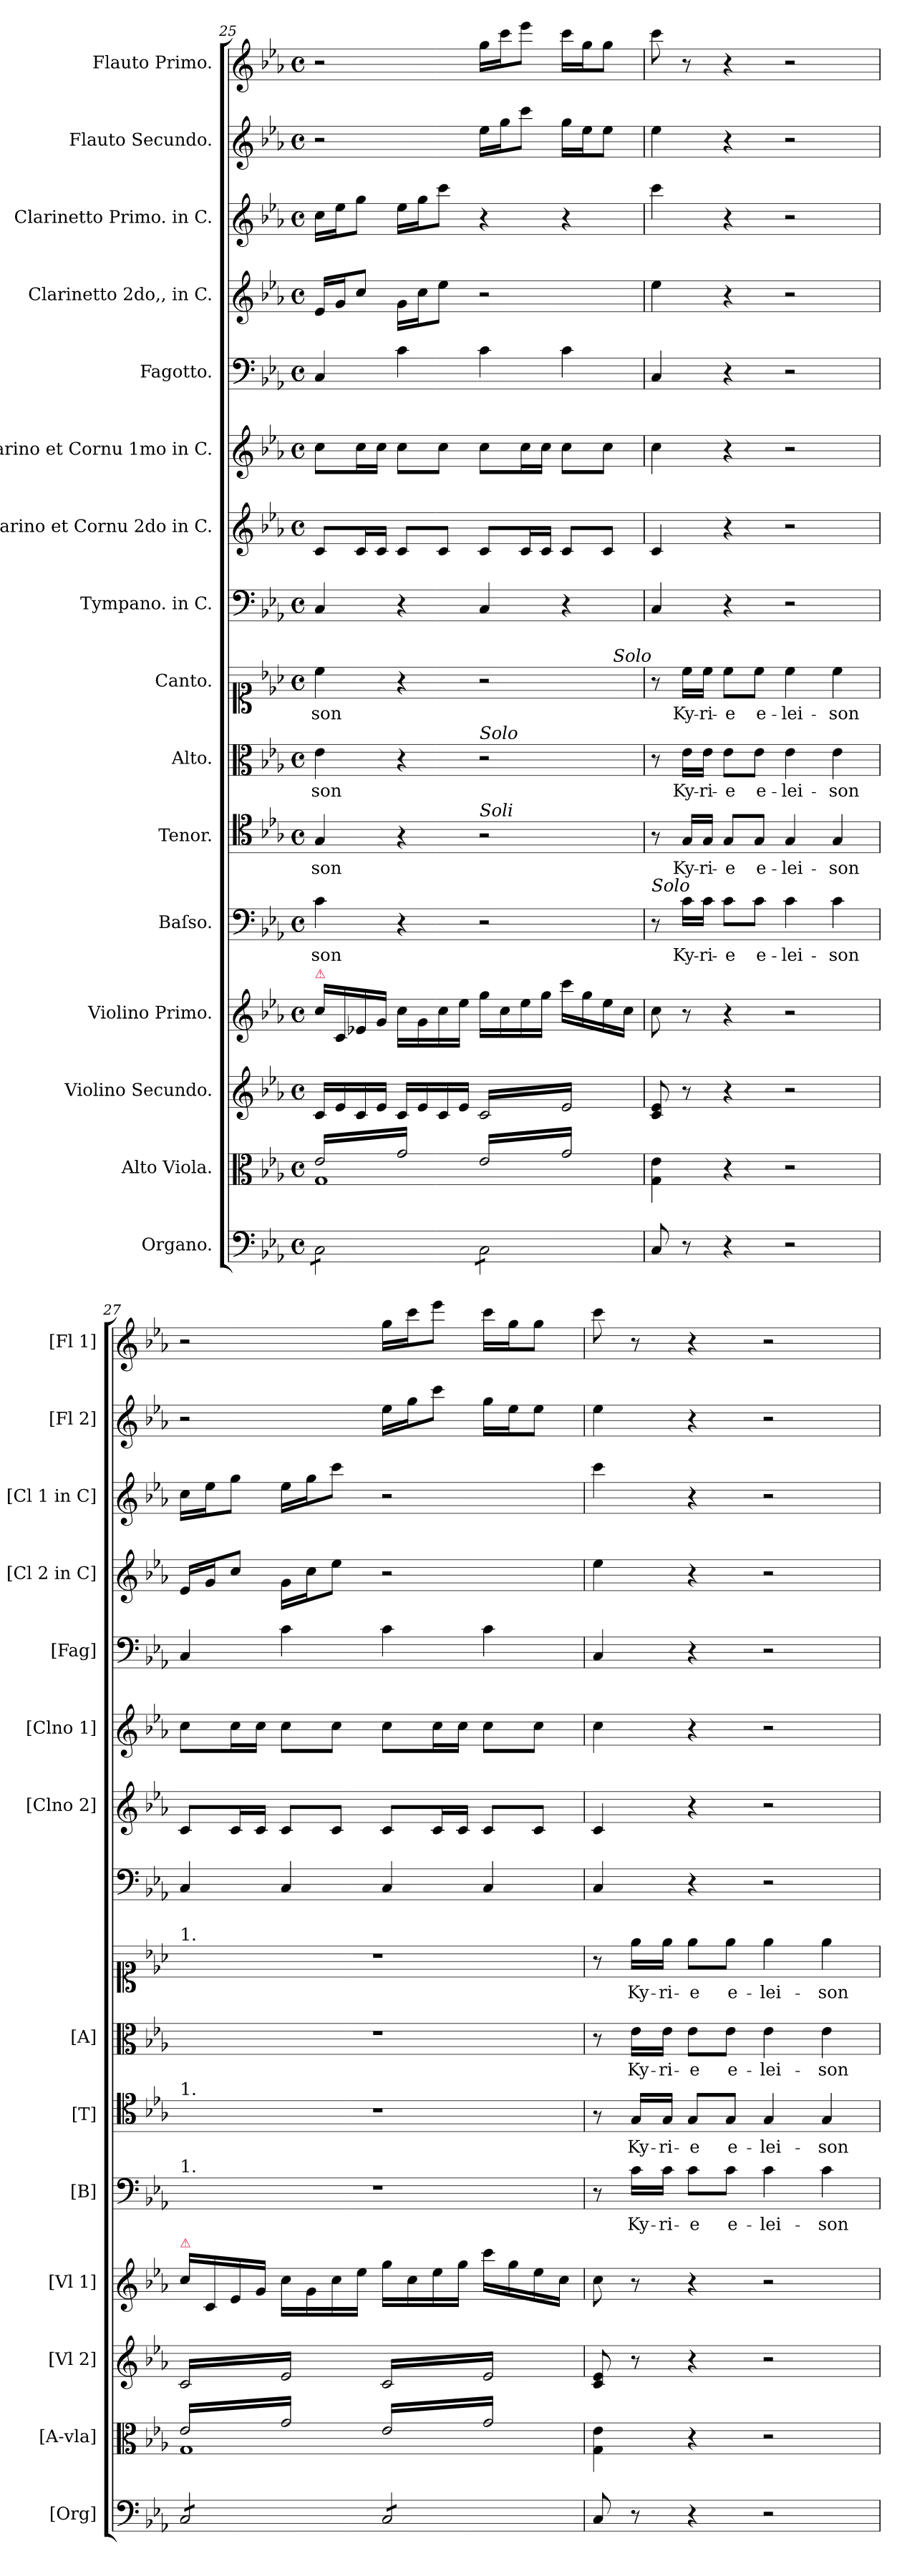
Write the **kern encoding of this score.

**kern	**kern	**dynam	**kern	**dynam	**kern	**dynam	**kern	**text	**dynam	**kern	**text	**kern	**text	**kern	**text	**kern	**kern	**kern	**kern	**kern	**kern	**kern	**kern
*part16	*part15	*part15	*part14	*part14	*part13	*part13	*part12	*part12	*part12	*part11	*part11	*part10	*part10	*part9	*part9	*part8	*part7	*part6	*part5	*part4	*part3	*part2	*part1
*staff16	*staff15	*staff15	*staff14	*staff14	*staff13	*staff13	*staff12	*staff12	*staff12	*staff11	*staff11	*staff10	*staff10	*staff9	*staff9	*staff8	*staff7	*staff6	*staff5	*staff4	*staff3	*staff2	*staff1
*I"Organo.	*I"Alto Viola.	*	*I"Violino Secundo.	*	*I"Violino Primo.	*	*I"Baſso.	*	*	*I"Tenor.	*	*I"Alto.	*	*I"Canto.	*	*I"Tympano. in C.	*I"Clarino et Cornu 2do in C.	*I"Clarino et Cornu 1mo in C.	*I"Fagotto.	*I"Clarinetto 2do,, in C.	*I"Clarinetto Primo. in C.	*I"Flauto Secundo.	*I"Flauto Primo.
*I'[Org]	*I'[A-vla]	*	*I'[Vl 2]	*	*I'[Vl 1]	*	*I'[B]	*	*	*I'[T]	*	*I'[A]	*	*	*	*	*I'[Clno 2]	*I'[Clno 1]	*I'[Fag]	*I'[Cl 2 in C]	*I'[Cl 1 in C]	*I'[Fl 2]	*I'[Fl 1]
*clefF4	*clefC3	*	*clefG2	*	*clefG2	*	*clefF4	*	*	*clefC4	*	*clefC3	*	*clefC1	*	*clefF4	*clefG2	*clefG2	*clefF4	*clefG2	*clefG2	*clefG2	*clefG2
*k[b-e-a-]	*k[b-e-a-]	*	*k[b-e-a-]	*	*k[b-e-a-]	*	*k[b-e-a-]	*	*	*k[b-e-a-]	*	*k[b-e-a-]	*	*k[b-e-a-]	*	*k[b-e-a-]	*k[b-e-a-]	*k[b-e-a-]	*k[b-e-a-]	*k[b-e-a-]	*k[b-e-a-]	*k[b-e-a-]	*k[b-e-a-]
*M4/4	*M4/4	*	*M4/4	*	*M4/4	*	*M4/4	*	*	*M4/4	*	*M4/4	*	*M4/4	*	*M4/4	*M4/4	*M4/4	*M4/4	*M4/4	*M4/4	*M4/4	*M4/4
*met(c)	*met(c)	*	*met(c)	*	*met(c)	*	*met(c)	*	*	*met(c)	*	*met(c)	*	*met(c)	*	*met(c)	*met(c)	*met(c)	*met(c)	*met(c)	*met(c)	*met(c)	*met(c)
=25	=25	=25	=25	=25	=25	=25	=25	=25	=25	=25	=25	=25	=25	=25	=25	=25	=25	=25	=25	=25	=25	=25	=25
*	*^	*	*	*	*	*	*	*	*	*	*	*	*	*	*	*	*	*	*	*	*	*	*
!	!	!	!	!	!	!LO:TX:a:color=crimson:t=⚠	!	!	!	!	!	!	!	!	!	!	!	!	!	!	!	!	!	!
!LO:TX:a:i:rj:t=Tutti	!	!	!	!	!	!	!	!	!	!	!	!	!	!	!	!	!	!	!	!	!	!	!	!
!	!	!	!LO:DY:b:rj	!	!LO:DY:b:rj	!	!LO:DY:b:rj	!	!	!	!	!	!	!	!	!	!	!	!	!	!	!	!	!
*tremolo	*	*	*	*	*	*	*	*	*	*	*	*	*	*	*	*	*	*	*	*	*	*	*	*
*	*tremolo	*	*	*	*	*	*	*	*	*	*	*	*	*	*	*	*	*	*	*	*	*	*	*
8C\L	16e-/LL	1G	fo	16c/LL	ffo	16cc\LL	ffo	4c\	-son	.	4G/	-son	4e-\	-son	4cc\	-son	4C/	8c/L	8cc\L	4C/	16e-/LL	16cc\LL	2r	2r
.	16g/	.	.	16e-/	.	16c/	.	.	.	.	.	.	.	.	.	.	.	.	.	.	16g/J	16ee-\J	.	.
8C\	16e-/	.	.	16c/	.	16e-X/	.	.	.	.	.	.	.	.	.	.	.	16c/L	16cc\L	.	8cc/J	8gg\J	.	.
.	16g/	.	.	16e-/JJ	.	16g/JJ	.	.	.	.	.	.	.	.	.	.	.	16c/JJ	16cc\JJ	.	.	.	.	.
8C\	16e-/	.	.	16c/LL	.	16cc\LL	.	4r	.	.	4r	.	4r	.	4r	.	4r	8c/L	8cc\L	4c\	16g\LL	16ee-\LL	.	.
.	16g/	.	.	16e-/	.	16g\	.	.	.	.	.	.	.	.	.	.	.	.	.	.	16cc\J	16gg\J	.	.
8C\J	16e-/	.	.	16c/	.	16cc\	.	.	.	.	.	.	.	.	.	.	.	8c/J	8cc\J	.	8ee-\J	8ccc\J	.	.
.	16g/JJ	.	.	16e-/JJ	.	16ee-\JJ	.	.	.	.	.	.	.	.	.	.	.	.	.	.	.	.	.	.
!	!	!	!	!	!	!	!	!	!	!	!	!	!LO:TX:a:i:t=Solo	!	!	!	!	!	!	!	!	!	!	!
!	!	!	!	!	!	!	!	!	!	!	!LO:TX:a:i:t=Soli	!	!	!	!	!	!	!	!	!	!	!	!	!
*	*	*	*	*tremolo	*	*	*	*	*	*	*	*	*	*	*	*	*	*	*	*	*	*	*	*
8C\L	16e-/LL	.	.	16c/LL	.	16gg\LL	.	2r	.	.	2r	.	2r	.	2r	.	4C/	8c/L	8cc\L	4c\	2r	4r	16ee-\LL	16gg\LL
.	16g/	.	.	16e-/	.	16cc\	.	.	.	.	.	.	.	.	.	.	.	.	.	.	.	.	16gg\J	16ccc\J
8C\	16e-/	.	.	16c/	.	16ee-\	.	.	.	.	.	.	.	.	.	.	.	16c/L	16cc\L	.	.	.	8ccc\J	8eee-\J
.	16g/	.	.	16e-/	.	16gg\JJ	.	.	.	.	.	.	.	.	.	.	.	16c/JJ	16cc\JJ	.	.	.	.	.
8C\	16e-/	.	.	16c/	.	16ccc\LL	.	.	.	.	.	.	.	.	.	.	4r	8c/L	8cc\L	4c\	.	4r	16gg\LL	16ccc\LL
.	16g/	.	.	16e-/	.	16gg\	.	.	.	.	.	.	.	.	.	.	.	.	.	.	.	.	16ee-\J	16gg\J
8C\J	16e-/	.	.	16c/	.	16ee-\	.	.	.	.	.	.	.	.	.	.	.	8c/J	8cc\J	.	.	.	8ee-\J	8gg\J
*Xtremolo	*	*	*	*	*	*	*	*	*	*	*	*	*	*	*	*	*	*	*	*	*	*	*	*
.	16g/JJ	.	.	16e-/JJ	.	16cc\JJ	.	.	.	.	.	.	.	.	.	.	.	.	.	.	.	.	.	.
*	*	*	*	*Xtremolo	*	*	*	*	*	*	*	*	*	*	*	*	*	*	*	*	*	*	*	*
*	*Xtremolo	*	*	*	*	*	*	*	*	*	*	*	*	*	*	*	*	*	*	*	*	*	*	*
*	*v	*v	*	*	*	*	*	*	*	*	*	*	*	*	*	*	*	*	*	*	*	*	*	*
=26	=26	=26	=26	=26	=26	=26	=26	=26	=26	=26	=26	=26	=26	=26	=26	=26	=26	=26	=26	=26	=26	=26	=26
!	!	!	!	!	!	!	!	!	!	!	!	!	!	!LO:TX:a:i:rj:t=Solo	!	!	!	!	!	!	!	!	!
!	!	!	!	!	!	!	!LO:TX:a:i:t=Solo	!	!	!	!	!	!	!	!	!	!	!	!	!	!	!	!
8C/	4G\ 4e-\	.	8c/ 8e-/	.	8cc\	.	8r	.	.	8r	.	8r	.	8r	.	4C/	4c/	4cc\	4C/	4ee-\	4ccc\	4ee-\	8ccc\
.	.	.	.	.	.	.	.	.	.	.	.	.	.	.	.	.	.	.	.	.	.	.	.
!	!	!	!	!	!	!	!	!	!LO:DY:b:rj	!	!	!	!	!	!	!	!	!	!	!	!	!	!
8r	.	.	8r	.	8r	.	16c\LL	Ky-	p&colon;	16G/LL	Ky-	16e-\LL	Ky-	16cc\LL	Ky-	.	.	.	.	.	.	.	8r
.	.	.	.	.	.	.	16c\JJ	-ri-	.	16G/JJ	-ri-	16e-\JJ	-ri-	16cc\JJ	-ri-	.	.	.	.	.	.	.	.
4r	4r	.	4r	.	4r	.	8c\L	-e	.	8G/L	-e	8e-\L	-e	8cc\L	-e	4r	4r	4r	4r	4r	4r	4r	4r
.	.	.	.	.	.	.	8c\J	e-	.	8G/J	e-	8e-\J	e-	8cc\J	e-	.	.	.	.	.	.	.	.
2r	2r	.	2r	.	2r	.	4c\	-lei-	.	4G/	-lei-	4e-\	-lei-	4cc\	-lei-	2r	2r	2r	2r	2r	2r	2r	2r
.	.	.	.	.	.	.	4c\	-son	.	4G/	-son	4e-\	-son	4cc\	-son	.	.	.	.	.	.	.	.
=27	=27	=27	=27	=27	=27	=27	=27	=27	=27	=27	=27	=27	=27	=27	=27	=27	=27	=27	=27	=27	=27	=27	=27
*	*^	*	*	*	*	*	*	*	*	*	*	*	*	*	*	*	*	*	*	*	*	*	*
!	!	!	!	!	!	!	!	!	!	!	!	!	!	!	!LO:TX:a:t=1.	!	!	!	!	!	!	!	!	!
!	!	!	!	!	!	!	!	!	!	!	!LO:TX:a:t=1.	!	!	!	!	!	!	!	!	!	!	!	!	!
!	!	!	!	!	!	!	!	!LO:TX:a:t=1.	!	!	!	!	!	!	!	!	!	!	!	!	!	!	!	!
!	!	!	!	!	!	!LO:TX:a:color=crimson:t=⚠	!	!	!	!	!	!	!	!	!	!	!	!	!	!	!	!	!	!
*tremolo	*	*	*	*	*	*	*	*	*	*	*	*	*	*	*	*	*	*	*	*	*	*	*	*
*	*tremolo	*	*	*	*	*	*	*	*	*	*	*	*	*	*	*	*	*	*	*	*	*	*	*
*	*	*	*	*tremolo	*	*	*	*	*	*	*	*	*	*	*	*	*	*	*	*	*	*	*	*
8C/L	16e-/LL	1G	.	16c/LL	.	16cc\LL	.	1r	.	.	1r	.	1r	.	1r	.	4C/	8c/L	8cc\L	4C/	16e-/LL	16cc\LL	2r	2r
.	16g/	.	.	16e-/	.	16c/	.	.	.	.	.	.	.	.	.	.	.	.	.	.	16g/J	16ee-\J	.	.
8C/	16e-/	.	.	16c/	.	16e-/	.	.	.	.	.	.	.	.	.	.	.	16c/L	16cc\L	.	8cc/J	8gg\J	.	.
.	16g/	.	.	16e-/	.	16g/JJ	.	.	.	.	.	.	.	.	.	.	.	16c/JJ	16cc\JJ	.	.	.	.	.
8C/	16e-/	.	.	16c/	.	16cc\LL	.	.	.	.	.	.	.	.	.	.	4C/	8c/L	8cc\L	4c\	16g\LL	16ee-\LL	.	.
.	16g/	.	.	16e-/	.	16g\	.	.	.	.	.	.	.	.	.	.	.	.	.	.	16cc\J	16gg\J	.	.
8C/J	16e-/	.	.	16c/	.	16cc\	.	.	.	.	.	.	.	.	.	.	.	8c/J	8cc\J	.	8ee-\J	8ccc\J	.	.
.	16g/JJ	.	.	16e-/JJ	.	16ee-\JJ	.	.	.	.	.	.	.	.	.	.	.	.	.	.	.	.	.	.
8C/L	16e-/LL	.	.	16c/LL	.	16gg\LL	.	.	.	.	.	.	.	.	.	.	4C/	8c/L	8cc\L	4c\	2r	2r	16ee-\LL	16gg\LL
.	16g/	.	.	16e-/	.	16cc\	.	.	.	.	.	.	.	.	.	.	.	.	.	.	.	.	16gg\J	16ccc\J
8C/	16e-/	.	.	16c/	.	16ee-\	.	.	.	.	.	.	.	.	.	.	.	16c/L	16cc\L	.	.	.	8ccc\J	8eee-\J
.	16g/	.	.	16e-/	.	16gg\JJ	.	.	.	.	.	.	.	.	.	.	.	16c/JJ	16cc\JJ	.	.	.	.	.
8C/	16e-/	.	.	16c/	.	16ccc\LL	.	.	.	.	.	.	.	.	.	.	4C/	8c/L	8cc\L	4c\	.	.	16gg\LL	16ccc\LL
.	16g/	.	.	16e-/	.	16gg\	.	.	.	.	.	.	.	.	.	.	.	.	.	.	.	.	16ee-\J	16gg\J
8C/J	16e-/	.	.	16c/	.	16ee-\	.	.	.	.	.	.	.	.	.	.	.	8c/J	8cc\J	.	.	.	8ee-\J	8gg\J
*Xtremolo	*	*	*	*	*	*	*	*	*	*	*	*	*	*	*	*	*	*	*	*	*	*	*	*
.	16g/JJ	.	.	16e-/JJ	.	16cc\JJ	.	.	.	.	.	.	.	.	.	.	.	.	.	.	.	.	.	.
*	*	*	*	*Xtremolo	*	*	*	*	*	*	*	*	*	*	*	*	*	*	*	*	*	*	*	*
*	*Xtremolo	*	*	*	*	*	*	*	*	*	*	*	*	*	*	*	*	*	*	*	*	*	*	*
*	*v	*v	*	*	*	*	*	*	*	*	*	*	*	*	*	*	*	*	*	*	*	*	*	*
=28	=28	=28	=28	=28	=28	=28	=28	=28	=28	=28	=28	=28	=28	=28	=28	=28	=28	=28	=28	=28	=28	=28	=28
8C/	4G\ 4e-\	.	8c/ 8e-/	.	8cc\	.	8r	.	.	8r	.	8r	.	8r	.	4C/	4c/	4cc\	4C/	4ee-\	4ccc\	4ee-\	8ccc\
.	.	.	.	.	.	.	.	.	.	.	.	.	.	.	.	.	.	.	.	.	.	.	.
8r	.	.	8r	.	8r	.	16c\LL	Ky-	.	16G/LL	Ky-	16e-\LL	Ky-	16ee-\LL	Ky-	.	.	.	.	.	.	.	8r
.	.	.	.	.	.	.	16c\JJ	-ri-	.	16G/JJ	-ri-	16e-\JJ	-ri-	16ee-\JJ	-ri-	.	.	.	.	.	.	.	.
4r	4r	.	4r	.	4r	.	8c\L	-e	.	8G/L	-e	8e-\L	-e	8ee-\L	-e	4r	4r	4r	4r	4r	4r	4r	4r
.	.	.	.	.	.	.	8c\J	e-	.	8G/J	e-	8e-\J	e-	8ee-\J	e-	.	.	.	.	.	.	.	.
2r	2r	.	2r	.	2r	.	4c\	-lei-	.	4G/	-lei-	4e-\	-lei-	4ee-\	-lei-	2r	2r	2r	2r	2r	2r	2r	2r
.	.	.	.	.	.	.	4c\	-son	.	4G/	-son	4e-\	-son	4ee-\	-son	.	.	.	.	.	.	.	.
=	=	=	=	=	=	=	=	=	=	=	=	=	=	=	=	=	=	=	=	=	=	=	=
*-	*-	*-	*-	*-	*-	*-	*-	*-	*-	*-	*-	*-	*-	*-	*-	*-	*-	*-	*-	*-	*-	*-	*-
